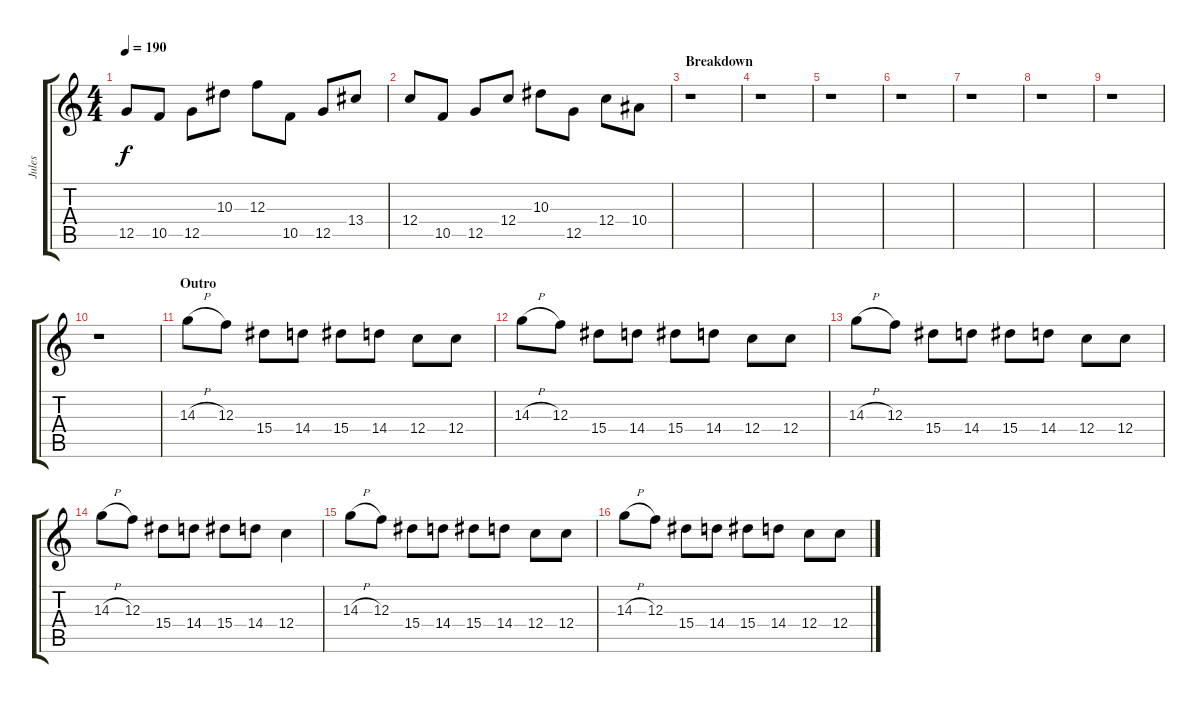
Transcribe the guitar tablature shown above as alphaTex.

\track ("Jules" "Jules") {instrument overdrivenguitar}
\staff {score tabs}
\tuning (D4 A3 F3 C3 G2 C2) {hide}
\ts (4 4)
\tempo 190
\clef g2
\ks aminor
12.5.8{dy f} 10.5.8 12.5.8 10.3.8 12.3.8 10.5.8 12.5.8 13.4.8 |
12.4.8 10.5.8 12.5.8 12.4.8 10.3.8 12.5.8 12.4.8 10.4.8 |
\section ("" "Breakdown")
r.1 |
r.1 |
r.1 |
r.1 |
r.1 |
r.1 |
r.1 |
r.1 |
\section ("" "Outro")
14.3{h}.8 12.3.8 15.4.8 14.4.8 15.4.8 14.4.8 12.4.8 12.4.8 |
14.3{h}.8 12.3.8 15.4.8 14.4.8 15.4.8 14.4.8 12.4.8 12.4.8 |
14.3{h}.8 12.3.8 15.4.8 14.4.8 15.4.8 14.4.8 12.4.8 12.4.8 |
14.3{h}.8 12.3.8 15.4.8 14.4.8 15.4.8 14.4.8 12.4.4 |
14.3{h}.8 12.3.8 15.4.8 14.4.8 15.4.8 14.4.8 12.4.8 12.4.8 |
14.3{h}.8 12.3.8 15.4.8 14.4.8 15.4.8 14.4.8 12.4.8 12.4.8
